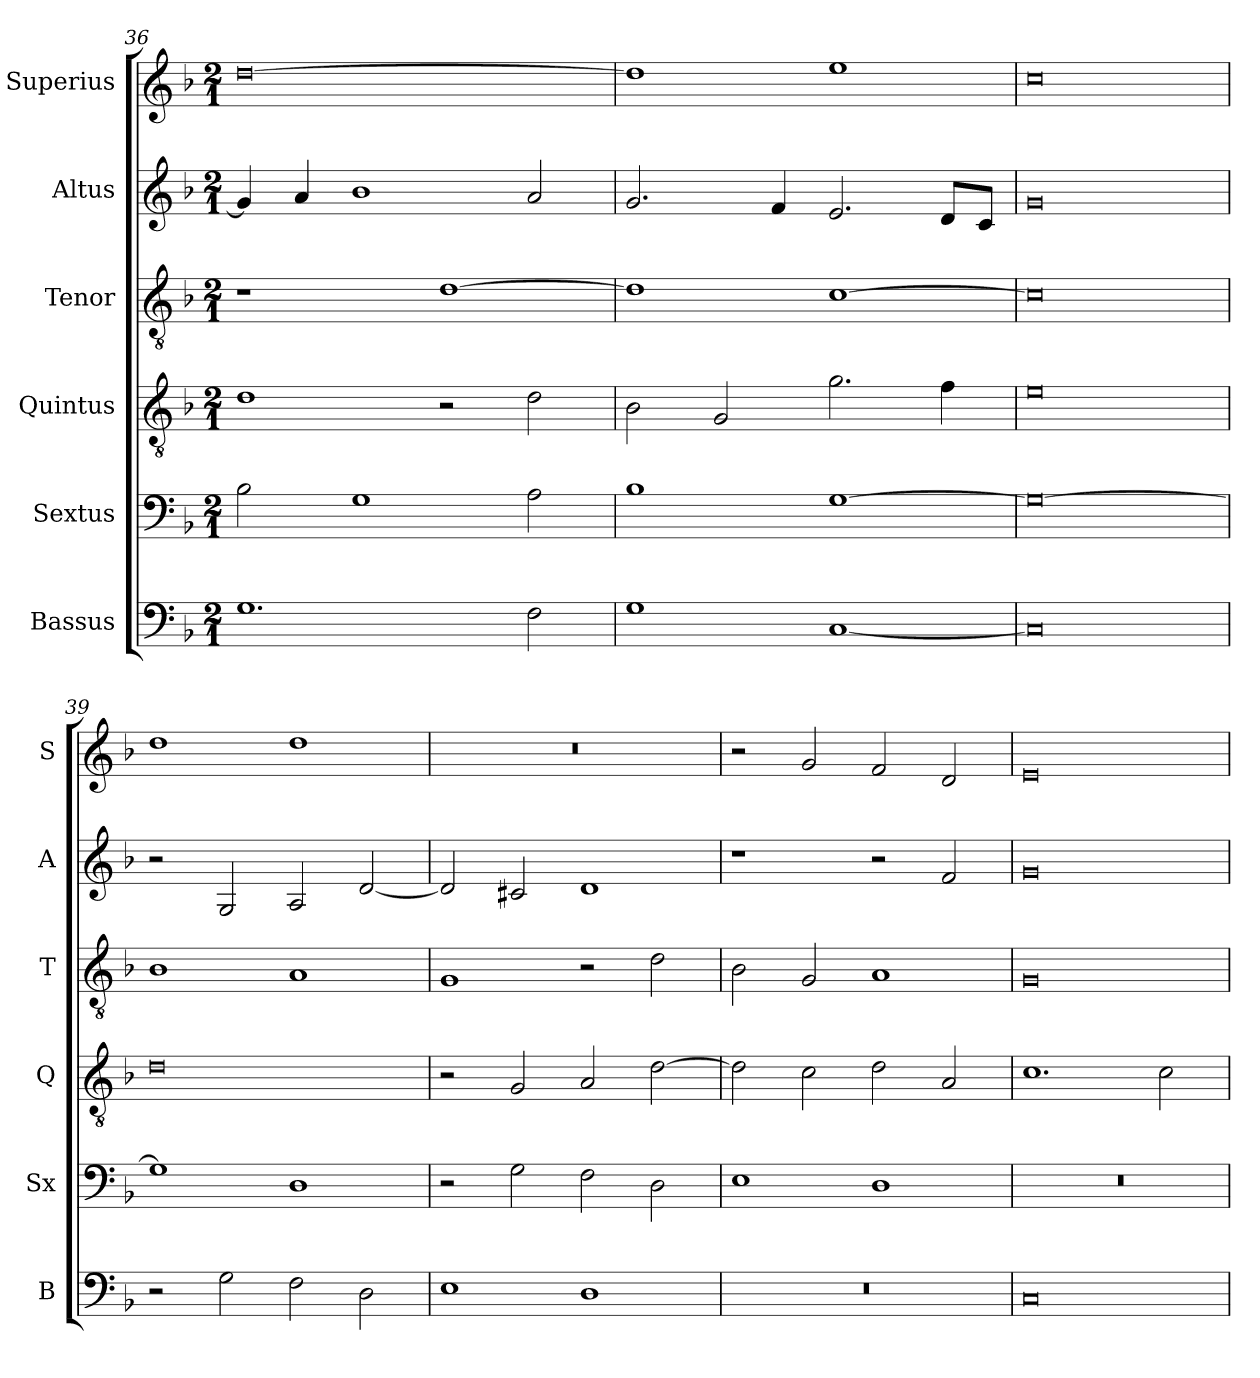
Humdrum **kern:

**kern	**kern	**kern	**kern	**kern	**kern
*part6	*part5	*part4	*part3	*part2	*part1
*staff6	*staff5	*staff4	*staff3	*staff2	*staff1
*I"Bassus	*I"Sextus	*I"Quintus	*I"Tenor	*I"Altus	*I"Superius
*I'B	*I'Sx	*I'Q	*I'T	*I'A	*I'S
*clefF4	*clefF4	*clefGv2	*clefGv2	*clefG2	*clefG2
*k[b-]	*k[b-]	*k[b-]	*k[b-]	*k[b-]	*k[b-]
*M2/1	*M2/1	*M2/1	*M2/1	*M2/1	*M2/1
=36	=36	=36	=36	=36	=36
1.G	2B-\	1d	1r	4g/]	[0dd
.	.	.	.	4a/	.
.	1G	.	.	1b-	.
.	.	2r	[1d	.	.
2F\	2A\	2d\	.	2a/	.
=37	=37	=37	=37	=37	=37
1G	1B-	2B-\	1d]	2.g/	1dd]
.	.	2G/	.	.	.
.	.	.	.	4f/	.
[1C	[1G	2.g\	[1c	2.e/	1ee
.	.	4f\	.	8d/L	.
.	.	.	.	8c/J	.
=38	=38	=38	=38	=38	=38
0C]	0G_	0e	0c]	0g	0cc
=39	=39	=39	=39	=39	=39
2r	1G]	0d	1B-	2r	1dd
2G\	.	.	.	2G/	.
2F\	1D	.	1A	2A/	1dd
2D\	.	.	.	[2d/	.
=40	=40	=40	=40	=40	=40
1E	2r	2r	1G	2d/]	0r
.	2G\	2G/	.	2c#X/	.
1D	2F\	2A/	2r	1d	.
.	2D\	[2d\	2d\	.	.
=41	=41	=41	=41	=41	=41
0r	1E	2d\]	2B-\	1r	2r
.	.	2c\	2G/	.	2g/
.	1D	2d\	1A	2r	2f/
.	.	2A/	.	2f/	2d/
=42	=42	=42	=42	=42	=42
0C	0r	1.c	0G	0g	0e
.	.	2c\	.	.	.
=	=	=	=	=	=
*-	*-	*-	*-	*-	*-
